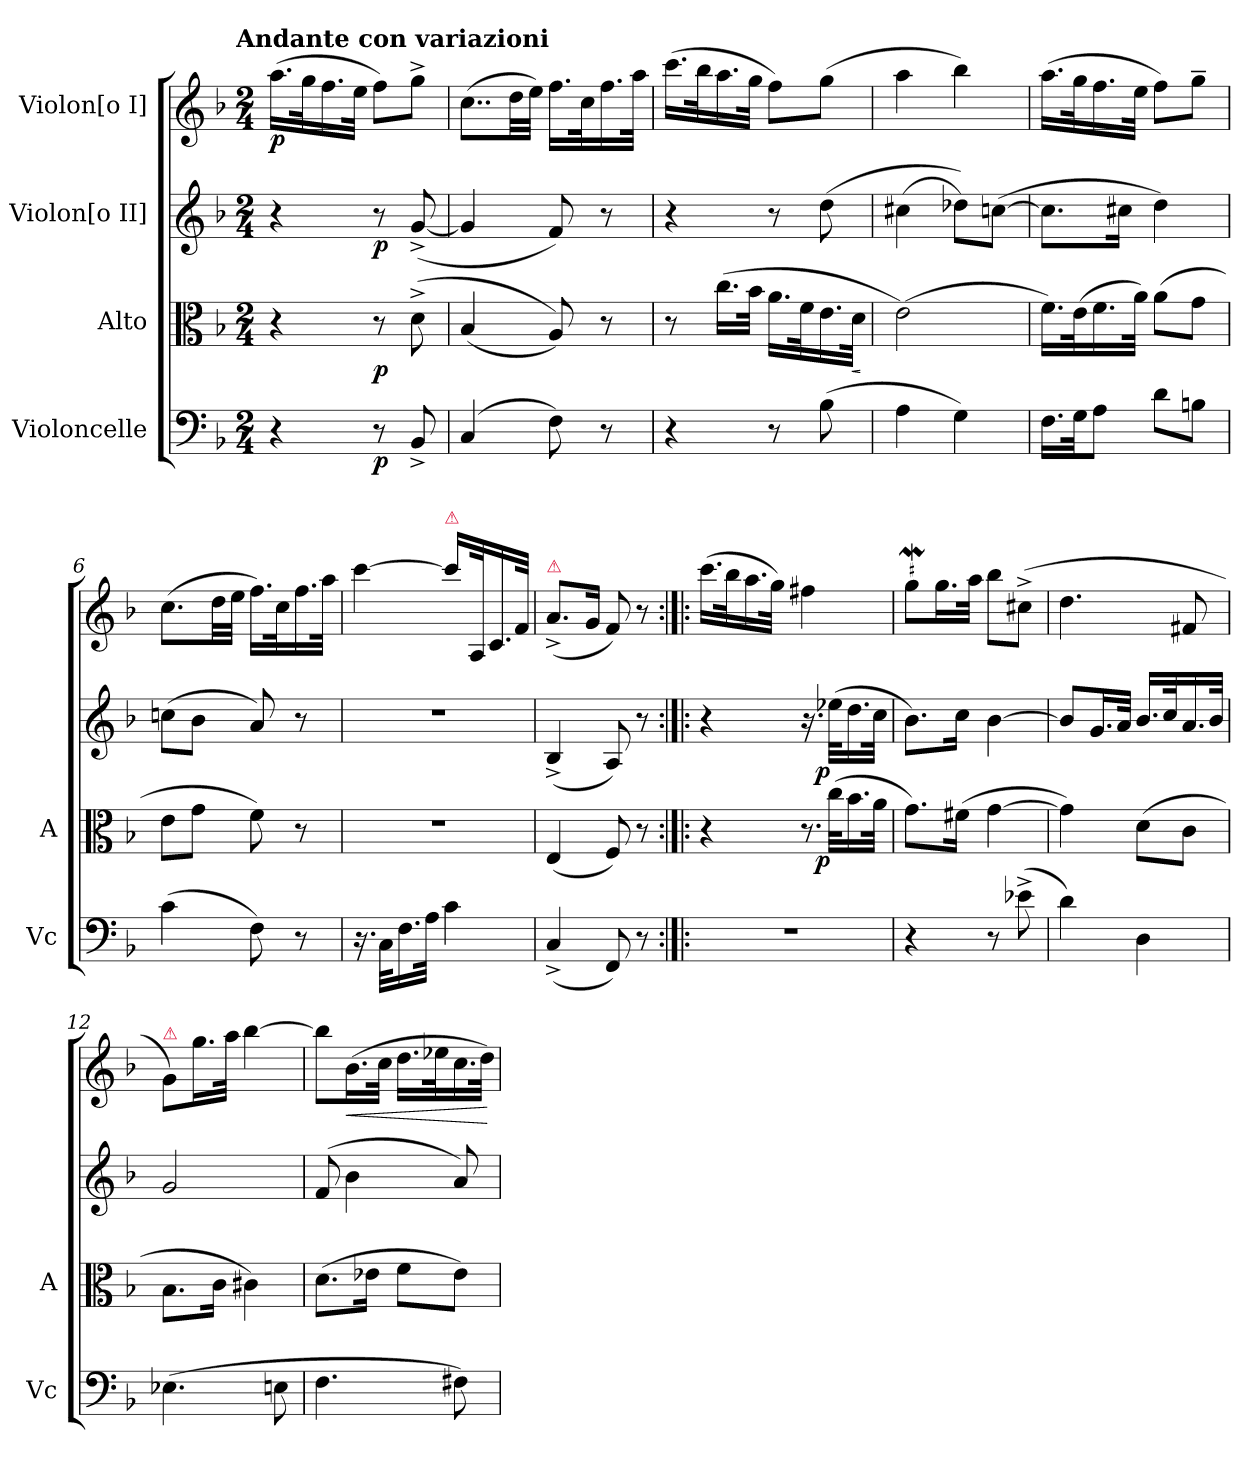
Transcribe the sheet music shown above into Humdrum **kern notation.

**kern	**dynam	**kern	**dynam	**kern	**dynam	**kern	**dynam
*part4	*part4	*part3	*part3	*part2	*part2	*part1	*part1
*staff4	*staff4	*staff3	*staff3	*staff2	*staff2	*staff1	*staff1
*I"Violoncelle	*	*I"Alto	*	*I"Violon[o II]	*	*I"Violon[o I]	*
*I'Vc	*	*I'A	*	*	*	*	*
*clefF4	*	*clefC3	*	*clefG2	*	*clefG2	*
*k[b-]	*	*k[b-]	*	*k[b-]	*	*k[b-]	*
!!LO:TX:omd:t=Andante con variazioni
*M2/4	*	*M2/4	*	*M2/4	*	*M2/4	*
*MM72	*	*MM72	*	*MM72	*	*MM72	*
=1	=1	=1	=1	=1	=1	=1	=1
4r	.	4r	.	4r	.	(16.aa\LL	p
.	.	.	.	.	.	32gg\K	.
.	.	.	.	.	.	16.ff\	.
.	.	.	.	.	.	32ee\JJk	.
8r	p	8r	p	8r	p	8ff\L)	.
8BB-^/	.	(8d^<\	.	([8g^>/	.	8gg^<\J	.
=2	=2	=2	=2	=2	=2	=2	=2
!	!	!	!	!	!	!LO:N:vis=8..	!
(4C/	.	(4B-/	.	4g/]	.	(8.cc\L	.
.	.	.	.	.	.	32dd\LL	.
.	.	.	.	.	.	32ee\JJJ)	.
8F\)	.	8A/))	.	8f/)	.	16.ff\LL	.
.	.	.	.	.	.	32cc\K	.
8r	.	8r	.	8r	.	16.ff\	.
.	.	.	.	.	.	32aa\JJk	.
=3	=3	=3	=3	=3	=3	=3	=3
4r	.	8r	.	4r	.	(16.ccc\LL	.
.	.	.	.	.	.	32bb-\K	.
.	.	(16.cc\LL	.	.	.	16.aa\	.
.	.	32b-\JJk	.	.	.	32gg\JJk	.
8r	.	16.a\LL	.	8r	.	8ff\L)	.
.	.	32f\K	.	.	.	.	.
(8B-\	.	16.e\	.	(8dd\	.	(8gg\J	.
!	!	!	!LO:HP:b	!	!	!	!
.	.	32d\JJk	<	.	.	.	.
.	.	.	[	.	.	.	.
=4	=4	=4	=4	=4	=4	=4	=4
4A\	.	(2e\)	.	[4cc#X\	.	4aa\	.
4G\)	.	.	.	8dd-X\L])	.	4bb-\)	.
.	.	.	.	([8ccn\J	.	.	.
=5	=5	=5	=5	=5	=5	=5	=5
16.F\LL	.	16.f\LL)	.	8.cc\L]	.	(16.aa\LL	.
32G\JK	.	(32e\K	.	.	.	32gg\K	.
8A\J	.	16.f\	.	.	.	16.ff\	.
.	.	.	.	16cc#X\Jk	.	.	.
.	.	32a\JJk)	.	.	.	32ee\JJk	.
8d\L	.	(8a\L	.	4dd\)	.	8ff\L)	.
8Bn\J	.	8g\J	.	.	.	8gg~\J	.
=6	=6	=6	=6	=6	=6	=6	=6
(4c\	.	8e\L	.	(8ccn\L	.	(8.cc\L	.
.	.	8g\J	.	8b-\J	.	.	.
.	.	.	.	.	.	32dd\LL	.
.	.	.	.	.	.	32ee\JJJ	.
8F\)	.	8f\)	.	8a/)	.	16.ff\LL)	.
.	.	.	.	.	.	32cc\K	.
8r	.	8r	.	8r	.	16.ff\	.
.	.	.	.	.	.	32aa\JJk	.
=7	=7	=7	=7	=7	=7	=7	=7
16.r	.	2r	.	2r	.	[4ccc\	.
32C\KLL	.	.	.	.	.	.	.
16.F\	.	.	.	.	.	.	.
32A\JJk	.	.	.	.	.	.	.
!	!	!	!	!	!	!LO:TX:a:color=crimson:t=⚠	!
!	!	!	!	!	!	!LO:N:vis=16	!
4c\	.	.	.	.	.	16.ccc\LL]	.
.	.	.	.	.	.	32A/K	.
.	.	.	.	.	.	16.c/	.
.	.	.	.	.	.	32f/JJk	.
=8	=8	=8	=8	=8	=8	=8	=8
!	!	!	!	!	!	!LO:TX:a:color=crimson:t=⚠	!
(4C^>/	.	(4E/	.	(4B-^/	.	(8.a^/L	.
.	.	.	.	.	.	16g/Jk	.
8FF/)	.	8F/)	.	8A/)	.	8f/)	.
8r	.	8r	.	8r	.	8r	.
=9:|!|:	=9:|!|:	=9:|!|:	=9:|!|:	=9:|!|:	=9:|!|:	=9:|!|:	=9:|!|:
2r	.	4r	.	4r	.	(16.ccc\LL	.
.	.	.	.	.	.	32bb-\K	.
.	.	.	.	.	.	16.aa\	.
.	.	.	.	.	.	32gg\JJk)	.
!	!	!LO:N:vis=8.	!	!	!	!	!
.	.	16.r	.	16.r	.	4ff#X\	.
!	!	!	!LO:DY:rj	!	!LO:DY:rj	!	!
.	.	(32cc\KLL	p	(32ee-X\KLL	p	.	.
.	.	16.b-\	.	16.dd\	.	.	.
.	.	32a\JJk	.	32cc\JJk	.	.	.
=10	=10	=10	=10	=10	=10	=10	=10
!	!	!	!	!	!	!LO:MOR:acc=#	!
4r	.	8.g\L)	.	8.b-\L)	.	8ggw\L	.
.	.	.	.	.	.	16.gg\L	.
.	.	(16f#X\Jk	.	16cc\Jk	.	.	.
.	.	.	.	.	.	32aa\JJk	.
8r	.	[4g\	.	[4b-\	.	8bb-\L	.
(8e-X^<\	.	.	.	.	.	(8cc#X^<\J	.
=11	=11	=11	=11	=11	=11	=11	=11
4d\)	.	4g\])	.	8b-/L]	.	4.dd\	.
.	.	.	.	16.g/L	.	.	.
.	.	.	.	32a/JJk	.	.	.
4D\	.	(8d\L	.	16.b-/LL	.	.	.
.	.	.	.	32cc/K	.	.	.
.	.	8c\J	.	16.a/	.	8f#X/	.
.	.	.	.	32b-/JJk	.	.	.
=12	=12	=12	=12	=12	=12	=12	=12
!	!	!	!	!	!	!LO:TX:a:color=crimson:t=⚠	!
(4.E-X\	.	8.B-\L	.	2g/	.	8g/L)	.
.	.	.	.	.	.	16.gg\L	.
.	.	16c\Jk	.	.	.	.	.
.	.	.	.	.	.	32aa\JJk	.
.	.	4c#X\)	.	.	.	[4bb-\	.
8En\	.	.	.	.	.	.	.
=13	=13	=13	=13	=13	=13	=13	=13
4.F\	.	(8.d\L	.	(8f/	.	8bb-\L]	.
!	!	!	!	!	!	!	!LO:HP:b
.	.	.	.	4b-\	.	(16.b-\L	<
.	.	16e-X\Jk	.	.	.	.	.
.	.	.	.	.	.	32cc\JJk	.
.	.	8f\L	.	.	.	16.dd\LL	.
.	.	.	.	.	.	32ee-X\K	.
8F#X\)	.	8e-\J)	.	8a/)	.	16.cc\	.
.	.	.	.	.	.	32dd\JJk)	.
.	.	.	.	.	.	.	[
=	=	=	=	=	=	=	=
*-	*-	*-	*-	*-	*-	*-	*-
